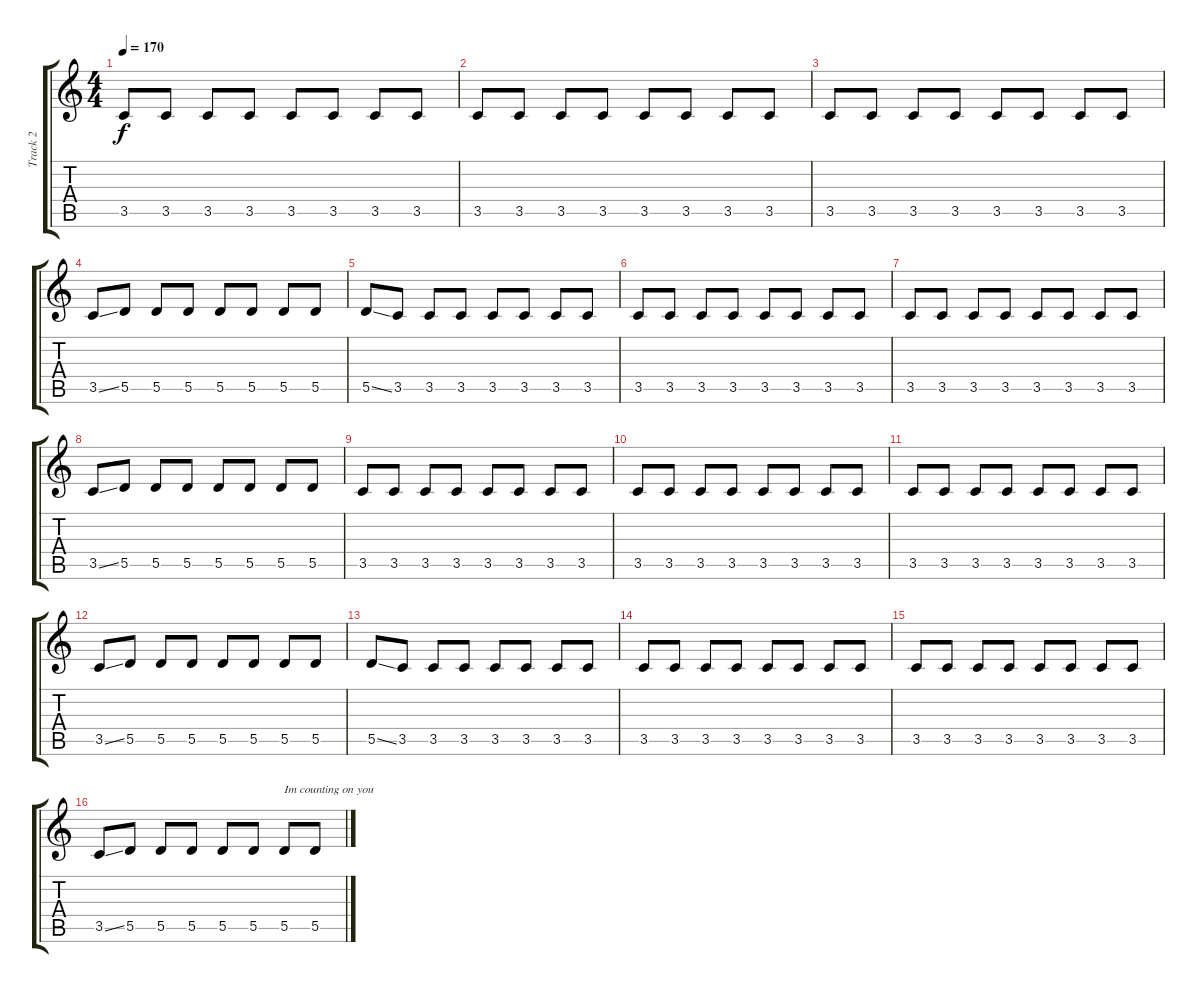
\track ("Track 2" "Track 2") {instrument overdrivenguitar}
\staff {score tabs}
\tuning (E4 B3 G3 D3 A2 E2) {hide}
\ts (4 4)
\tempo 170
\clef g2
\ks c
3.5.8{dy f} 3.5.8 3.5.8 3.5.8 3.5.8 3.5.8 3.5.8 3.5.8 |
3.5.8 3.5.8 3.5.8 3.5.8 3.5.8 3.5.8 3.5.8 3.5.8 |
3.5.8 3.5.8 3.5.8 3.5.8 3.5.8 3.5.8 3.5.8 3.5.8 |
3.5{ss}.8 5.5.8 5.5.8 5.5.8 5.5.8 5.5.8 5.5.8 5.5.8 |
5.5{ss}.8 3.5.8 3.5.8 3.5.8 3.5.8 3.5.8 3.5.8 3.5.8 |
3.5.8 3.5.8 3.5.8 3.5.8 3.5.8 3.5.8 3.5.8 3.5.8 |
3.5.8 3.5.8 3.5.8 3.5.8 3.5.8 3.5.8 3.5.8 3.5.8 |
3.5{ss}.8 5.5.8 5.5.8 5.5.8 5.5.8 5.5.8 5.5.8 5.5.8 |
3.5.8 3.5.8 3.5.8 3.5.8 3.5.8 3.5.8 3.5.8 3.5.8 |
3.5.8 3.5.8 3.5.8 3.5.8 3.5.8 3.5.8 3.5.8 3.5.8 |
3.5.8 3.5.8 3.5.8 3.5.8 3.5.8 3.5.8 3.5.8 3.5.8 |
3.5{ss}.8 5.5.8 5.5.8 5.5.8 5.5.8 5.5.8 5.5.8 5.5.8 |
5.5{ss}.8 3.5.8 3.5.8 3.5.8 3.5.8 3.5.8 3.5.8 3.5.8 |
3.5.8 3.5.8 3.5.8 3.5.8 3.5.8 3.5.8 3.5.8 3.5.8 |
3.5.8 3.5.8 3.5.8 3.5.8 3.5.8 3.5.8 3.5.8 3.5.8 |
3.5{ss}.8 5.5.8 5.5.8 5.5.8 5.5.8 5.5.8 5.5.8{txt "Im counting on you"} 5.5.8
